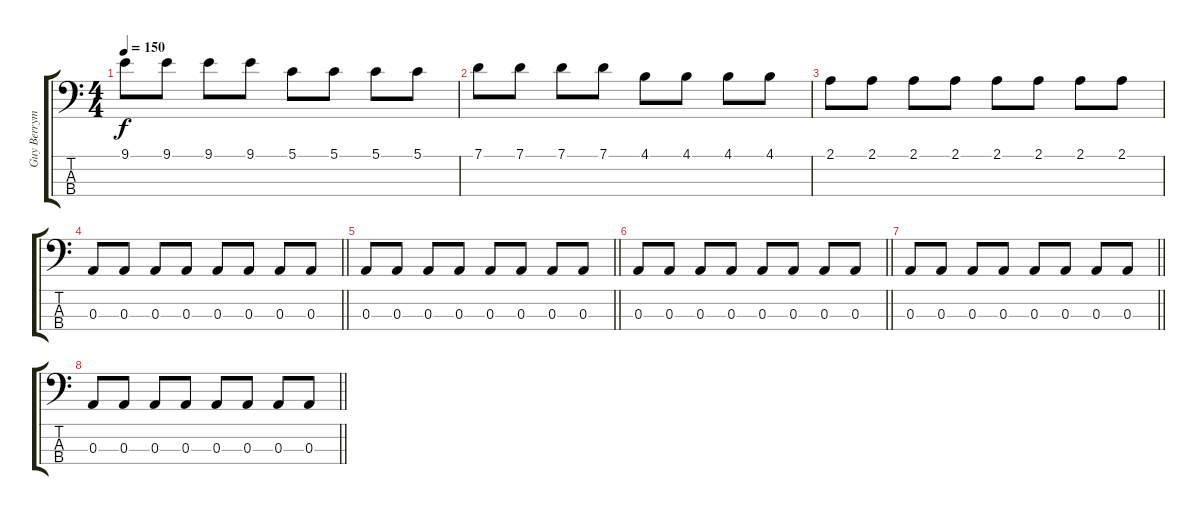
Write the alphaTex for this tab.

\track ("Guy Berryman" "Guy Berrym") {instrument electricbassfinger}
\staff {score tabs}
\tuning (G2 D2 A1 E1) {hide}
\ts (4 4)
\tempo 150
\clef f4
\ks c
9.1.8{dy f} 9.1.8 9.1.8 9.1.8 5.1.8 5.1.8 5.1.8 5.1.8 |
7.1.8 7.1.8 7.1.8 7.1.8 4.1.8 4.1.8 4.1.8 4.1.8 |
2.1.8 2.1.8 2.1.8 2.1.8 2.1.8 2.1.8 2.1.8 2.1.8 |
\barLineRight lightlight
0.3.8 0.3.8 0.3.8 0.3.8 0.3.8 0.3.8 0.3.8 0.3.8 |
\barLineRight lightlight
0.3.8 0.3.8 0.3.8 0.3.8 0.3.8 0.3.8 0.3.8 0.3.8 |
\barLineRight lightlight
0.3.8 0.3.8 0.3.8 0.3.8 0.3.8 0.3.8 0.3.8 0.3.8 |
\barLineRight lightlight
0.3.8 0.3.8 0.3.8 0.3.8 0.3.8 0.3.8 0.3.8 0.3.8 |
\barLineRight lightlight
0.3.8 0.3.8 0.3.8 0.3.8 0.3.8 0.3.8 0.3.8 0.3.8
